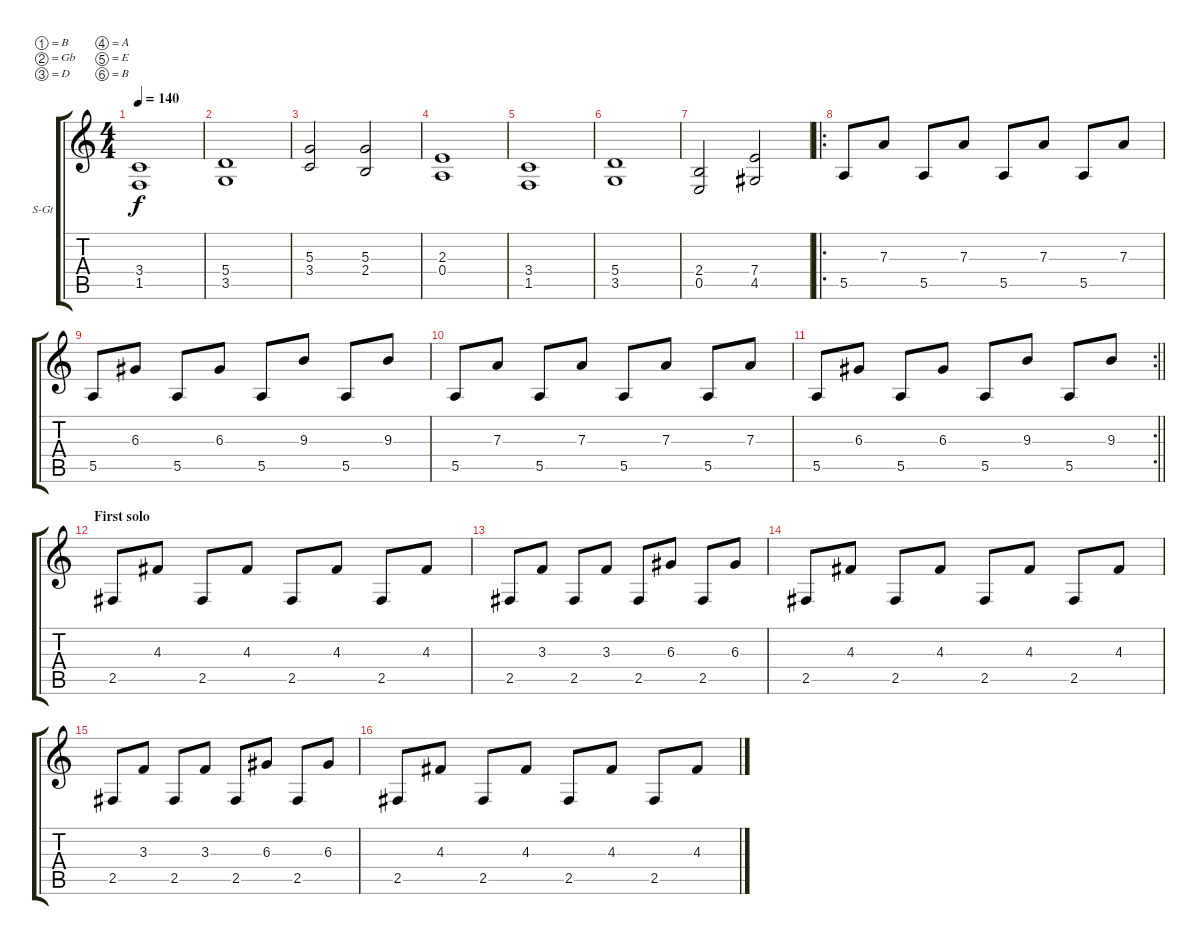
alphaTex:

\bracketExtendMode groupsimilarinstruments
\firstSystemTrackNameOrientation horizontal
\otherSystemsTrackNameOrientation horizontal
\track ("Guitar 1" "S-Gt") {instrument acousticguitarsteel}
\staff {score tabs}
\tuning (B3 Gb3 D3 A2 E2 B1)
\ts (4 4)
\tempo 140
\clef g2
\ks c
(3.4 1.5).1{dy f} |
(5.4 3.5).1 |
(5.3 3.4).2 (5.3 2.4).2 |
(2.3 0.4).1 |
(3.4 1.5).1 |
(5.4 3.5).1 |
(2.4 0.5).2 (7.4 4.5).2 |
\ro
5.5.8 7.3.8 5.5.8 7.3.8 5.5.8 7.3.8 5.5.8 7.3.8 |
5.5.8 6.3.8 5.5.8 6.3.8 5.5.8 9.3.8 5.5.8 9.3.8 |
5.5.8 7.3.8 5.5.8 7.3.8 5.5.8 7.3.8 5.5.8 7.3.8 |
\rc 2
\barLineRight lightlight
5.5.8 6.3.8 5.5.8 6.3.8 5.5.8 9.3.8 5.5.8 9.3.8 |
\section ("" "First solo")
2.5.8 4.3.8 2.5.8 4.3.8 2.5.8 4.3.8 2.5.8 4.3.8 |
2.5.8 3.3.8 2.5.8 3.3.8 2.5.8 6.3.8 2.5.8 6.3.8 |
2.5.8 4.3.8 2.5.8 4.3.8 2.5.8 4.3.8 2.5.8 4.3.8 |
2.5.8 3.3.8 2.5.8 3.3.8 2.5.8 6.3.8 2.5.8 6.3.8 |
2.5.8 4.3.8 2.5.8 4.3.8 2.5.8 4.3.8 2.5.8 4.3.8
